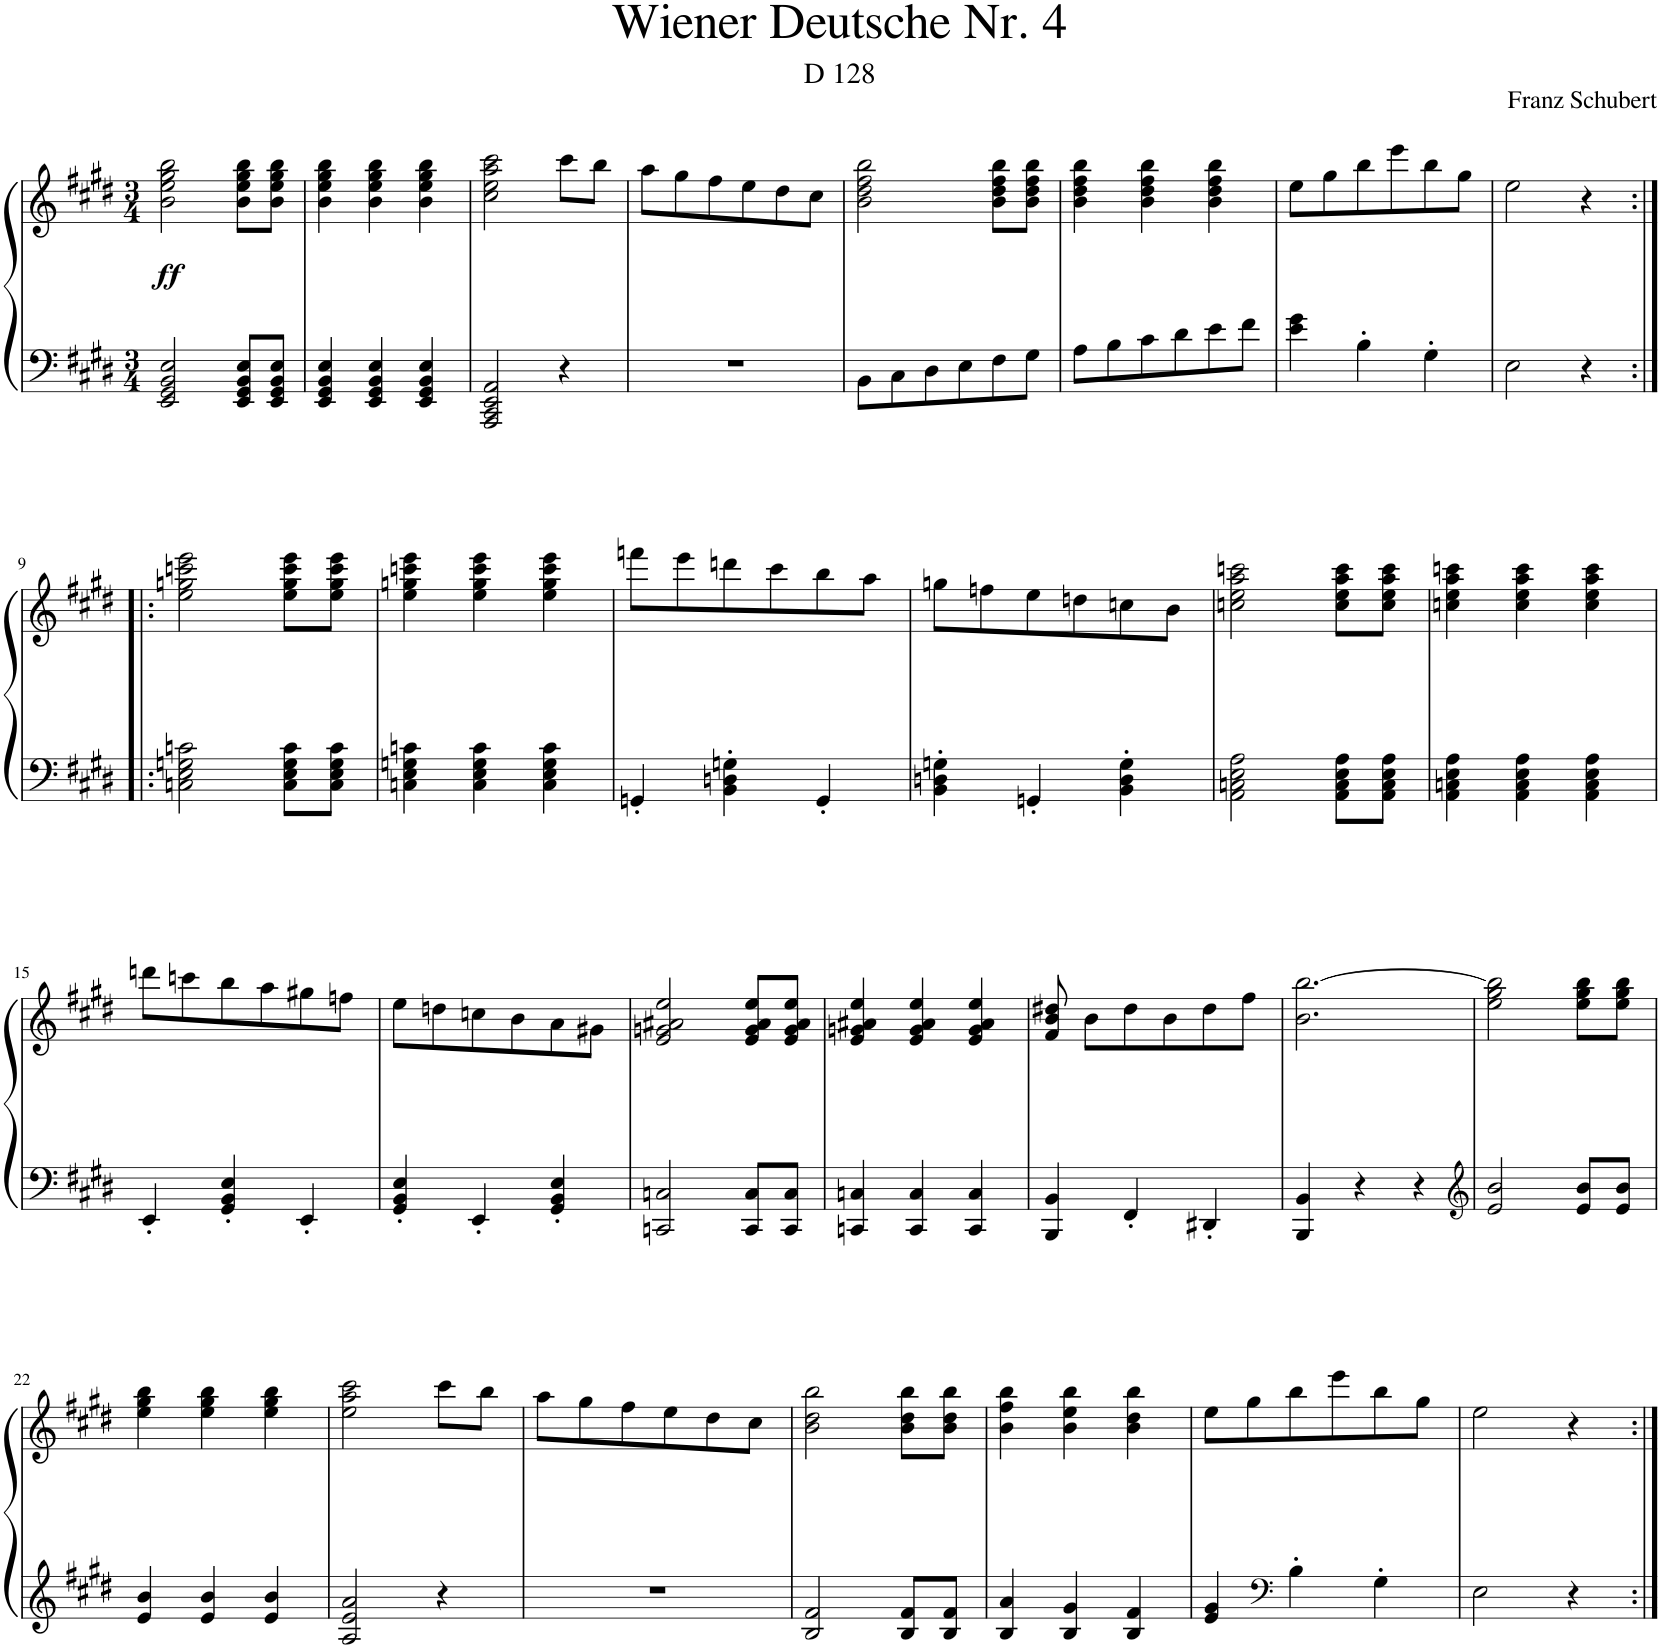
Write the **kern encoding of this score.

**kern	**kern	**dynam
*part1	*part1	*part1
*staff2	*staff1	*staff1/2
*I"Piano	*	*
*I'Pno.	*	*
*clefF4	*clefG2	*
*k[f#c#g#d#]	*k[f#c#g#d#]	*
*M3/4	*M3/4	*
=1	=1	=1
!	!	!LO:DY:b
2EE/ 2GG#/ 2BB/ 2E/	2b\ 2ee\ 2gg#\ 2bb\	ff
8EE/ 8GG#/ 8BB/ 8E/L	8b\ 8ee\ 8gg#\ 8bb\L	.
8EE/ 8GG#/ 8BB/ 8E/J	8b\ 8ee\ 8gg#\ 8bb\J	.
=2	=2	=2
4EE/ 4GG#/ 4BB/ 4E/	4b\ 4ee\ 4gg#\ 4bb\	.
4EE/ 4GG#/ 4BB/ 4E/	4b\ 4ee\ 4gg#\ 4bb\	.
4EE/ 4GG#/ 4BB/ 4E/	4b\ 4ee\ 4gg#\ 4bb\	.
=3	=3	=3
2AAA/ 2CC#/ 2EE/ 2AA/	2cc#\ 2ee\ 2aa\ 2ccc#\	.
4r	8ccc#\L	.
.	8bb\J	.
=4	=4	=4
2.r	8aa\L	.
.	8gg#\	.
.	8ff#\	.
.	8ee\	.
.	8dd#\	.
.	8cc#\J	.
=5	=5	=5
8BB\L	2b\ 2dd#\ 2ff#\ 2bb\	.
8C#\	.	.
8D#\	.	.
8E\	.	.
8F#\	8b\ 8dd#\ 8ff#\ 8bb\L	.
8G#\J	8b\ 8dd#\ 8ff#\ 8bb\J	.
=6	=6	=6
8A\L	4b\ 4dd#\ 4ff#\ 4bb\	.
8B\	.	.
8c#\	4b\ 4dd#\ 4ff#\ 4bb\	.
8d#\	.	.
8e\	4b\ 4dd#\ 4ff#\ 4bb\	.
8f#\J	.	.
=7	=7	=7
4e\ 4g#\	8ee\L	.
.	8gg#\	.
4B'\	8bb\	.
.	8eee\	.
4G#'\	8bb\	.
.	8gg#\J	.
=8	=8	=8
2E\	2ee\	.
4r	4r	.
!!LO:LB:g=z
=9:|!|:	=9:|!|:	=9:|!|:
2Cn\ 2E\ 2Gn\ 2cn\	2ee\ 2ggn\ 2cccn\ 2eee\	.
8C\ 8E\ 8G\ 8c\L	8ee\ 8gg\ 8ccc\ 8eee\L	.
8C\ 8E\ 8G\ 8c\J	8ee\ 8gg\ 8ccc\ 8eee\J	.
=10	=10	=10
4Cn\ 4E\ 4Gn\ 4cn\	4ee\ 4ggn\ 4cccn\ 4eee\	.
4C\ 4E\ 4G\ 4c\	4ee\ 4gg\ 4ccc\ 4eee\	.
4C\ 4E\ 4G\ 4c\	4ee\ 4gg\ 4ccc\ 4eee\	.
=11	=11	=11
4GGn'/	8fffn\L	.
.	8eee\	.
4BB\' 4Dn\' 4Gn\'	8dddn\	.
.	8ccc#\	.
4GG'/	8bb\	.
.	8aa\J	.
=12	=12	=12
4BB\' 4Dn\' 4Gn\'	8ggn\L	.
.	8ffn\	.
4GGn'/	8ee\	.
.	8ddn\	.
4BB\' 4D\' 4G\'	8ccn\	.
.	8b\J	.
=13	=13	=13
2AA\ 2Cn\ 2E\ 2A\	2ccn\ 2ee\ 2aa\ 2cccn\	.
8AA\ 8C\ 8E\ 8A\L	8cc\ 8ee\ 8aa\ 8ccc\L	.
8AA\ 8C\ 8E\ 8A\J	8cc\ 8ee\ 8aa\ 8ccc\J	.
=14	=14	=14
4AA\ 4Cn\ 4E\ 4A\	4ccn\ 4ee\ 4aa\ 4cccn\	.
4AA\ 4C\ 4E\ 4A\	4cc\ 4ee\ 4aa\ 4ccc\	.
4AA\ 4C\ 4E\ 4A\	4cc\ 4ee\ 4aa\ 4ccc\	.
!!LO:LB:g=z
=15	=15	=15
4EE'/	8dddn\L	.
.	8cccn\	.
4GG#/' 4BB/' 4E/'	8bb\	.
.	8aa\	.
4EE'/	8gg#X\	.
.	8ffn\J	.
=16	=16	=16
4GG#/' 4BB/' 4E/'	8ee\L	.
.	8ddn\	.
4EE'/	8ccn\	.
.	8b\	.
4GG#/' 4BB/' 4E/'	8a\	.
.	8g#X\J	.
=17	=17	=17
2CCn/ 2Cn/	2e/ 2gn/ 2a#X/ 2ee/	.
8CC/ 8C/L	8e/ 8g/ 8a#/ 8ee/L	.
8CC/ 8C/J	8e/ 8g/ 8a#/ 8ee/J	.
=18	=18	=18
4CCn/ 4Cn/	4e/ 4gn/ 4a#X/ 4ee/	.
4CC/ 4C/	4e/ 4g/ 4a#/ 4ee/	.
4CC/ 4C/	4e/ 4g/ 4a#/ 4ee/	.
=19	=19	=19
4BBB/ 4BB/	8f#/ 8b/ 8dd#X/	.
.	8b\L	.
4FF#'/	8dd#\	.
.	8b\	.
4DD#X'/	8dd#\	.
.	8ff#\J	.
=20	=20	=20
4BBB/ 4BB/	2.b\ [2.bb\	.
4r	.	.
4r	.	.
=21	=21	=21
*clefG2	*	*
2e/ 2b/	2ee\ 2gg#\ 2bb\]	.
8e/ 8b/L	8ee\ 8gg#\ 8bb\L	.
8e/ 8b/J	8ee\ 8gg#\ 8bb\J	.
!!LO:LB:g=z
=22	=22	=22
4e/ 4b/	4ee\ 4gg#\ 4bb\	.
4e/ 4b/	4ee\ 4gg#\ 4bb\	.
4e/ 4b/	4ee\ 4gg#\ 4bb\	.
=23	=23	=23
2A/ 2e/ 2a/	2ee\ 2aa\ 2ccc#\	.
4r	8ccc#\L	.
.	8bb\J	.
=24	=24	=24
2.r	8aa\L	.
.	8gg#\	.
.	8ff#\	.
.	8ee\	.
.	8dd#\	.
.	8cc#\J	.
=25	=25	=25
2B/ 2f#/	2b\ 2dd#\ 2bb\	.
8B/ 8f#/L	8b\ 8dd#\ 8bb\L	.
8B/ 8f#/J	8b\ 8dd#\ 8bb\J	.
=26	=26	=26
4B/ 4a/	4b\ 4ff#\ 4bb\	.
4B/ 4g#/	4b\ 4ee\ 4bb\	.
4B/ 4f#/	4b\ 4dd#\ 4bb\	.
=27	=27	=27
4e/ 4g#/	8ee\L	.
.	8gg#\	.
*clefF4	*	*
4B'\	8bb\	.
.	8eee\	.
4G#'\	8bb\	.
.	8gg#\J	.
=28	=28	=28
2E\	2ee\	.
4r	4r	.
=:|!	=:|!	=:|!
*-	*-	*-
